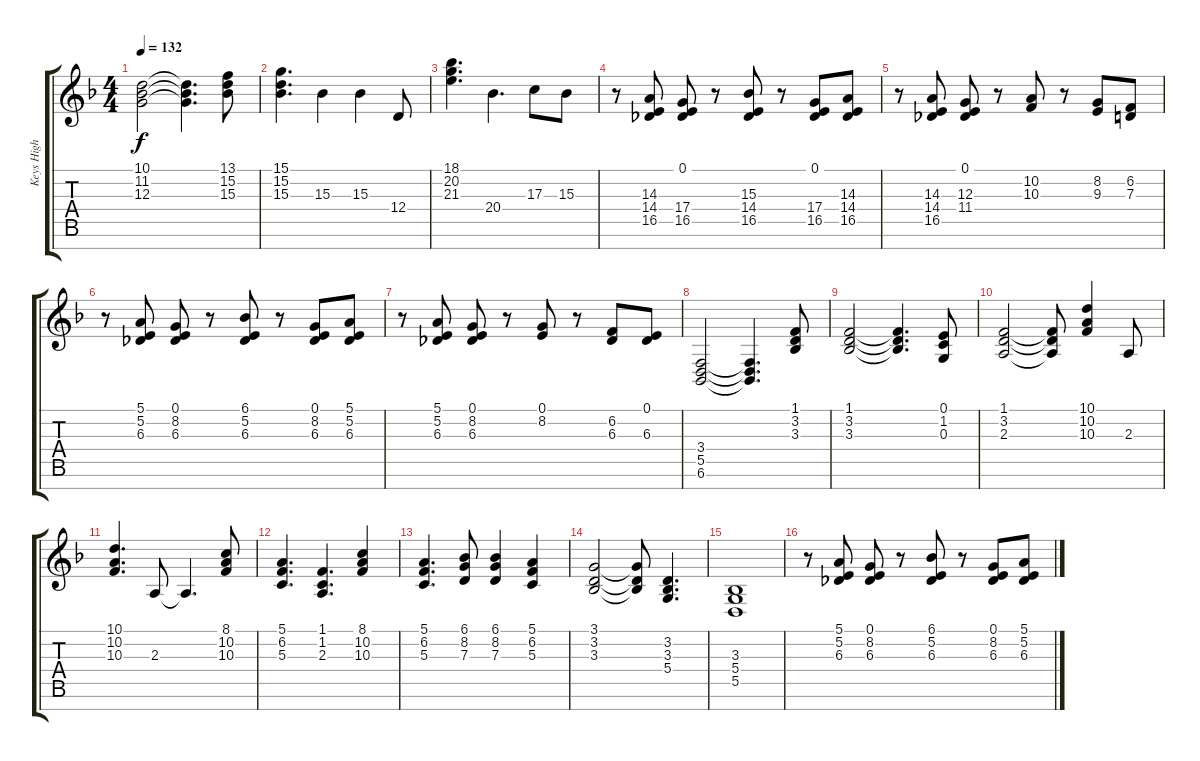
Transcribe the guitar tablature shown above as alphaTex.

\track ("Keys High" "Keys High") {instrument acousticgrandpiano}
\staff {score tabs}
\tuning (E4 B3 G3 D3 A2 E2 B1) {hide}
\ts (4 4)
\tempo 132
\clef g2
\ks dminor
(10.1 11.2 12.3).2{dy f} (10.1{t} 11.2{t} 12.3{t}).4{d} (13.1 15.2 15.3).8 |
(15.1 15.2 15.3).4{d} 15.3.4 15.3.4 12.4.8 |
(18.1 20.2 21.3).4{d} 20.4.4{d} 17.3.8 15.3.8 |
r.8 (14.3 14.4 16.5).8 (0.1 17.4 16.5).8 r.8 (15.3 14.4 16.5).8 r.8 (0.1 17.4 16.5).8 (14.3 14.4 16.5).8 |
r.8 (14.3 14.4 16.5).8 (0.1 12.3 11.4).8 r.8 (10.2 10.3).8 r.8 (8.2 9.3).8 (6.2 7.3).8 |
r.8 (5.1 5.2 6.3).8 (0.1 8.2 6.3).8 r.8 (6.1 5.2 6.3).8 r.8 (0.1 8.2 6.3).8 (5.1 5.2 6.3).8 |
r.8 (5.1 5.2 6.3).8 (0.1 8.2 6.3).8 r.8 (0.1 8.2).8 r.8 (6.2 6.3).8 (0.1 6.3).8 |
(3.4 5.5 6.6).2 (3.4{t} 5.5{t} 6.6{t}).4{d} (1.1 3.2 3.3).8 |
(1.1 3.2 3.3).2 (1.1{t} 3.2{t} 3.3{t}).4{d} (0.1 1.2 0.3).8 |
(1.1 3.2 2.3).2 (1.1{t} 3.2{t} 2.3{t}).8 (10.1 10.2 10.3).4 2.3.8 |
(10.1 10.2 10.3).4{d} 2.3.8 2.3{t}.4{d} (8.1 10.2 10.3).8 |
(5.1 6.2 5.3).4{d} (1.1 1.2 2.3).4{d} (8.1 10.2 10.3).4 |
(5.1 6.2 5.3).4{d} (6.1 8.2 7.3).8 (6.1 8.2 7.3).4 (5.1 6.2 5.3).4 |
(3.1 3.2 3.3).2 (3.1{t} 3.2{t} 3.3{t}).8 (3.2 3.3 5.4).4{d} |
(3.3 5.4 5.5).1 |
r.8 (5.1 5.2 6.3).8 (0.1 8.2 6.3).8 r.8 (6.1 5.2 6.3).8 r.8 (0.1 8.2 6.3).8 (5.1 5.2 6.3).8
